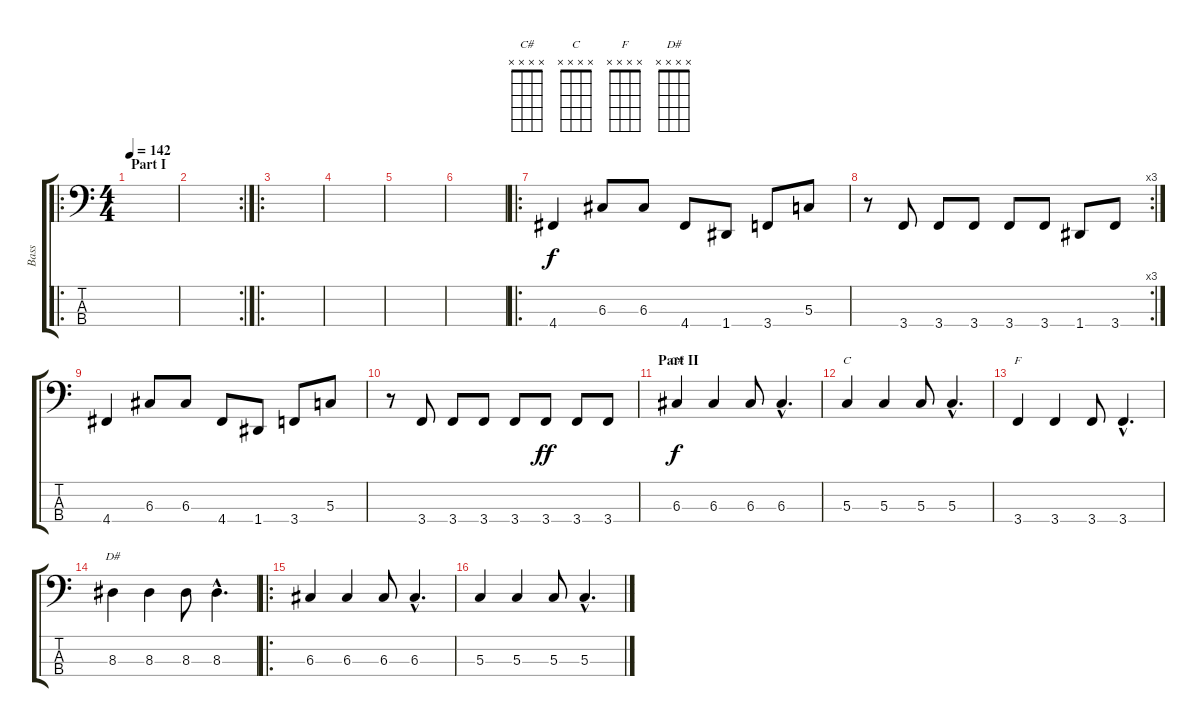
\track ("Bass" "Bass") {instrument electricbassfinger}
\staff {score tabs}
\tuning (F2 C2 G1 D1) {hide}
\chord ("C#" x x x x) {firstfret 0}
\chord ("C" x x x x) {firstfret 0}
\chord ("F" x x x x) {firstfret 0}
\chord ("D#" x x x x) {firstfret 0}
\ro
\ts (4 4)
\section ("" "Part I")
\tempo 142
\clef f4
\ks c
|
\rc 2
|
\ro
|
|
|
|
\ro
4.4.4 6.3.8 6.3.8 4.4.8 1.4.8 3.4.8 5.3.8 |
\rc 3
r.8 3.4.8 3.4.8 3.4.8 3.4.8 3.4.8 1.4.8 3.4.8 |
4.4.4 6.3.8 6.3.8 4.4.8 1.4.8 3.4.8 5.3.8 |
r.8 3.4.8 3.4.8 3.4.8 3.4.8 3.4.8{dy ff} 3.4.8 3.4.8 |
\section ("" "Part II")
6.3.4{ch "C#" dy f} 6.3.4 6.3.8 6.3{hac}.4{d} |
5.3.4{ch "C"} 5.3.4 5.3.8 5.3{hac}.4{d} |
3.4.4{ch "F"} 3.4.4 3.4.8 3.4{hac}.4{d} |
8.3.4{ch "D#"} 8.3.4 8.3.8 8.3{hac}.4{d} |
\ro
6.3.4 6.3.4 6.3.8 6.3{hac}.4{d} |
5.3.4 5.3.4 5.3.8 5.3{hac}.4{d}
